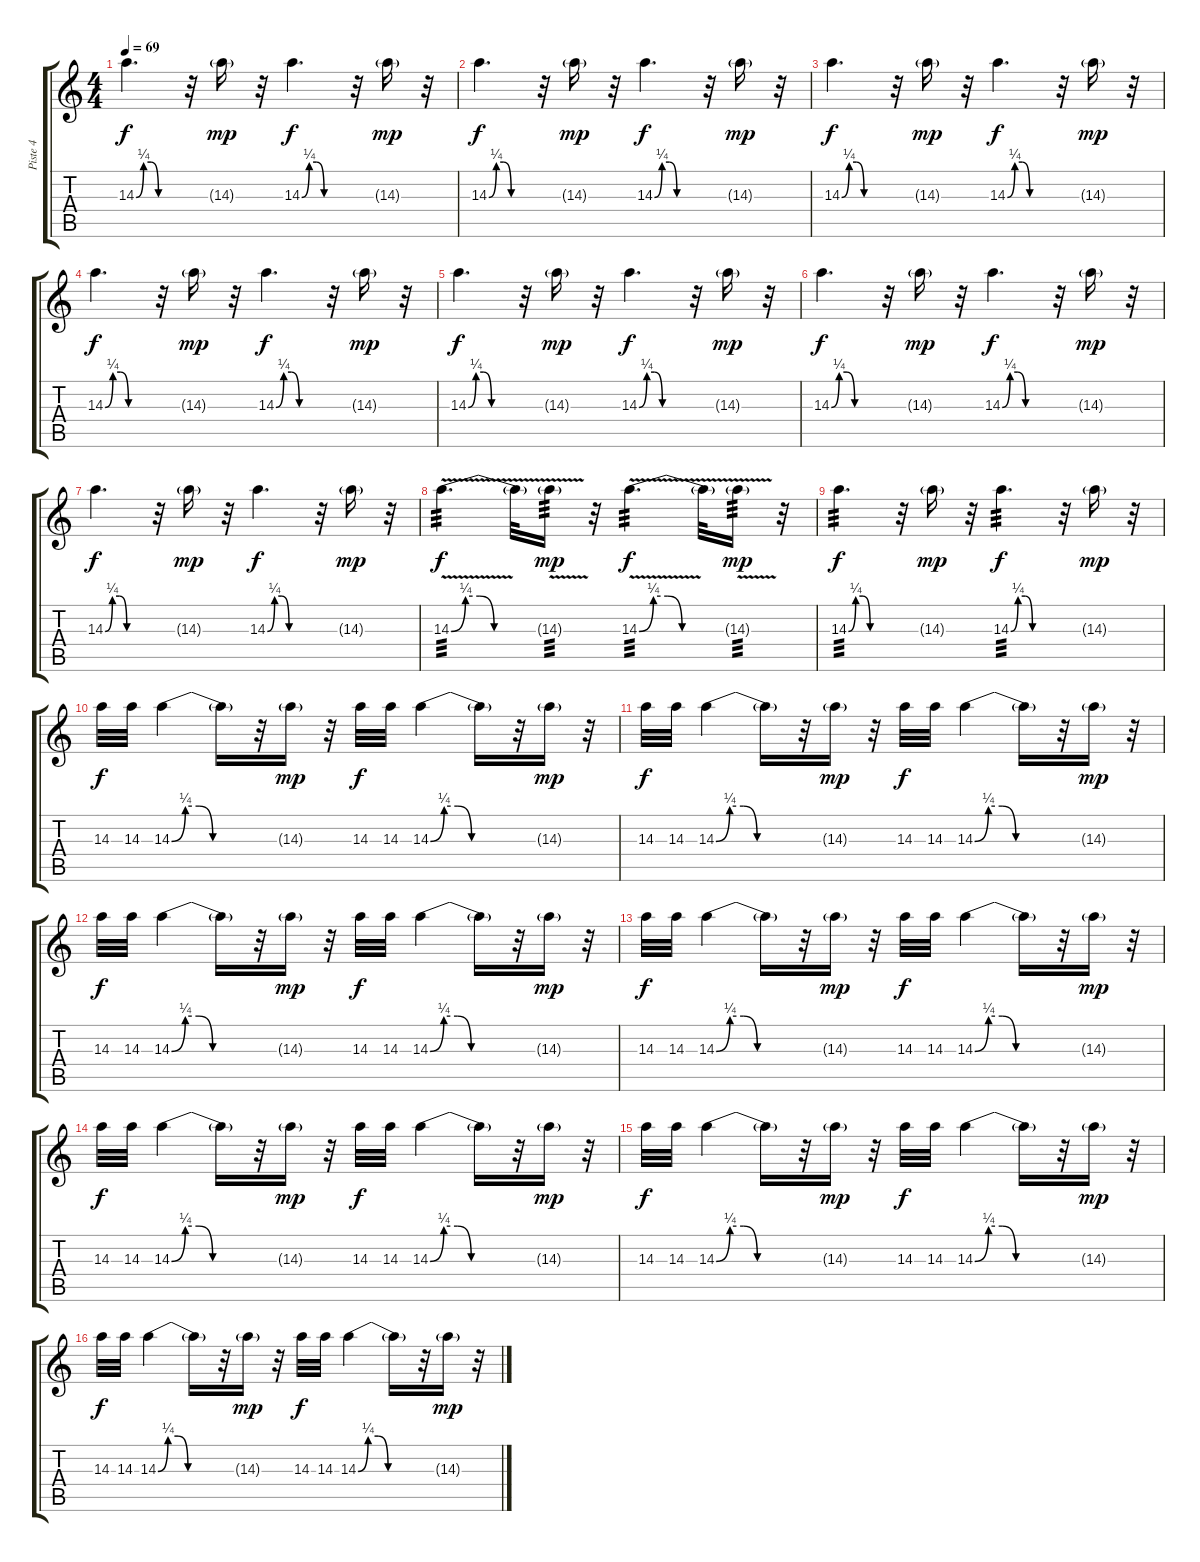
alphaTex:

\track ("Piste 4" "Piste 4") {instrument electricguitarjazz}
\staff {score tabs}
\tuning (E4 B3 G3 D3 A2 E2) {hide}
\ts (4 4)
\tempo 69
\clef g2
\ks c
14.3{be (custom 0 0 10 1 20 1 30 0 60 0)}.4{d dy f} r.32 14.3{g}.16{dy mp} r.32 14.3{be (custom 0 0 10 1 20 1 30 0 60 0)}.4{d dy f} r.32 14.3{g}.16{dy mp} r.32 |
14.3{be (custom 0 0 10 1 20 1 30 0 60 0)}.4{d dy f} r.32 14.3{g}.16{dy mp} r.32 14.3{be (custom 0 0 10 1 20 1 30 0 60 0)}.4{d dy f} r.32 14.3{g}.16{dy mp} r.32 |
14.3{be (custom 0 0 10 1 20 1 30 0 60 0)}.4{d dy f} r.32 14.3{g}.16{dy mp} r.32 14.3{be (custom 0 0 10 1 20 1 30 0 60 0)}.4{d dy f} r.32 14.3{g}.16{dy mp} r.32 |
14.3{be (custom 0 0 10 1 20 1 30 0 60 0)}.4{d dy f} r.32 14.3{g}.16{dy mp} r.32 14.3{be (custom 0 0 10 1 20 1 30 0 60 0)}.4{d dy f} r.32 14.3{g}.16{dy mp} r.32 |
14.3{be (custom 0 0 10 1 20 1 30 0 60 0)}.4{d dy f} r.32 14.3{g}.16{dy mp} r.32 14.3{be (custom 0 0 10 1 20 1 30 0 60 0)}.4{d dy f} r.32 14.3{g}.16{dy mp} r.32 |
14.3{be (custom 0 0 10 1 20 1 30 0 60 0)}.4{d dy f} r.32 14.3{g}.16{dy mp} r.32 14.3{be (custom 0 0 10 1 20 1 30 0 60 0)}.4{d dy f} r.32 14.3{g}.16{dy mp} r.32 |
14.3{be (custom 0 0 10 1 20 1 30 0 60 0)}.4{d dy f} r.32 14.3{g}.16{dy mp} r.32 14.3{be (custom 0 0 10 1 20 1 30 0 60 0)}.4{d dy f} r.32 14.3{g}.16{dy mp} r.32 |
14.3{be (custom 0 0 10 1 20 1 30 0 60 0) v}.4{d tp 3 dy f} 14.3{t}.32 14.3{v g}.16{tp 3 dy mp} r.32 14.3{be (custom 0 0 10 1 20 1 30 0 60 0) v}.4{d tp 3 dy f} 14.3{t}.32 14.3{v g}.16{tp 3 dy mp} r.32 |
14.3{be (custom 0 0 10 1 20 1 30 0 60 0)}.4{d tp 3 dy f} r.32 14.3{g}.16{dy mp} r.32 14.3{be (custom 0 0 10 1 20 1 30 0 60 0)}.4{d tp 3 dy f} r.32 14.3{g}.16{dy mp} r.32 |
14.3.32{dy f volume 16 instrument electricguitarjazz} 14.3.32 14.3{be (custom 0 0 10 1 20 1 30 0 60 0)}.4 14.3{t}.16 r.32 14.3{g}.16{dy mp} r.32 14.3.32{dy f} 14.3.32 14.3{be (custom 0 0 10 1 20 1 30 0 60 0)}.4 14.3{t}.16 r.32 14.3{g}.16{dy mp} r.32 |
14.3.32{dy f} 14.3.32 14.3{be (custom 0 0 10 1 20 1 30 0 60 0)}.4 14.3{t}.16 r.32 14.3{g}.16{dy mp} r.32 14.3.32{dy f} 14.3.32 14.3{be (custom 0 0 10 1 20 1 30 0 60 0)}.4 14.3{t}.16 r.32 14.3{g}.16{dy mp} r.32 |
14.3.32{dy f} 14.3.32 14.3{be (custom 0 0 10 1 20 1 30 0 60 0)}.4 14.3{t}.16 r.32 14.3{g}.16{dy mp} r.32 14.3.32{dy f} 14.3.32 14.3{be (custom 0 0 10 1 20 1 30 0 60 0)}.4 14.3{t}.16 r.32 14.3{g}.16{dy mp} r.32 |
14.3.32{dy f} 14.3.32 14.3{be (custom 0 0 10 1 20 1 30 0 60 0)}.4 14.3{t}.16 r.32 14.3{g}.16{dy mp} r.32 14.3.32{dy f} 14.3.32 14.3{be (custom 0 0 10 1 20 1 30 0 60 0)}.4 14.3{t}.16 r.32 14.3{g}.16{dy mp} r.32 |
14.3.32{dy f} 14.3.32 14.3{be (custom 0 0 10 1 20 1 30 0 60 0)}.4 14.3{t}.16 r.32 14.3{g}.16{dy mp} r.32 14.3.32{dy f} 14.3.32 14.3{be (custom 0 0 10 1 20 1 30 0 60 0)}.4 14.3{t}.16 r.32 14.3{g}.16{dy mp} r.32 |
14.3.32{dy f} 14.3.32 14.3{be (custom 0 0 10 1 20 1 30 0 60 0)}.4 14.3{t}.16 r.32 14.3{g}.16{dy mp} r.32 14.3.32{dy f} 14.3.32 14.3{be (custom 0 0 10 1 20 1 30 0 60 0)}.4 14.3{t}.16 r.32 14.3{g}.16{dy mp} r.32 |
14.3.32{dy f} 14.3.32 14.3{be (custom 0 0 10 1 20 1 30 0 60 0)}.4 14.3{t}.16 r.32 14.3{g}.16{dy mp} r.32 14.3.32{dy f} 14.3.32 14.3{be (custom 0 0 10 1 20 1 30 0 60 0)}.4 14.3{t}.16 r.32 14.3{g}.16{dy mp} r.32
